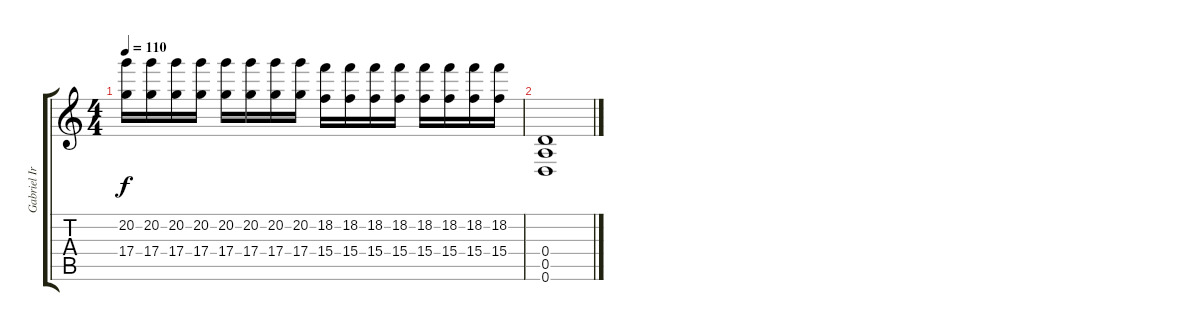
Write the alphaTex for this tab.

\track ("Gabriel Iraheta-Guitar" "Gabriel Ir") {instrument distortionguitar}
\staff {score tabs}
\tuning (E4 B3 G3 D3 A2 D2) {hide}
\ts (4 4)
\tempo 110
\clef g2
\ks c
(20.2 17.4).16{dy f} (20.2 17.4).16 (20.2 17.4).16 (20.2 17.4).16 (20.2 17.4).16 (20.2 17.4).16 (20.2 17.4).16 (20.2 17.4).16 (18.2 15.4).16 (18.2 15.4).16 (18.2 15.4).16 (18.2 15.4).16 (18.2 15.4).16 (18.2 15.4).16 (18.2 15.4).16 (18.2 15.4).16 |
(0.4 0.5 0.6).1
